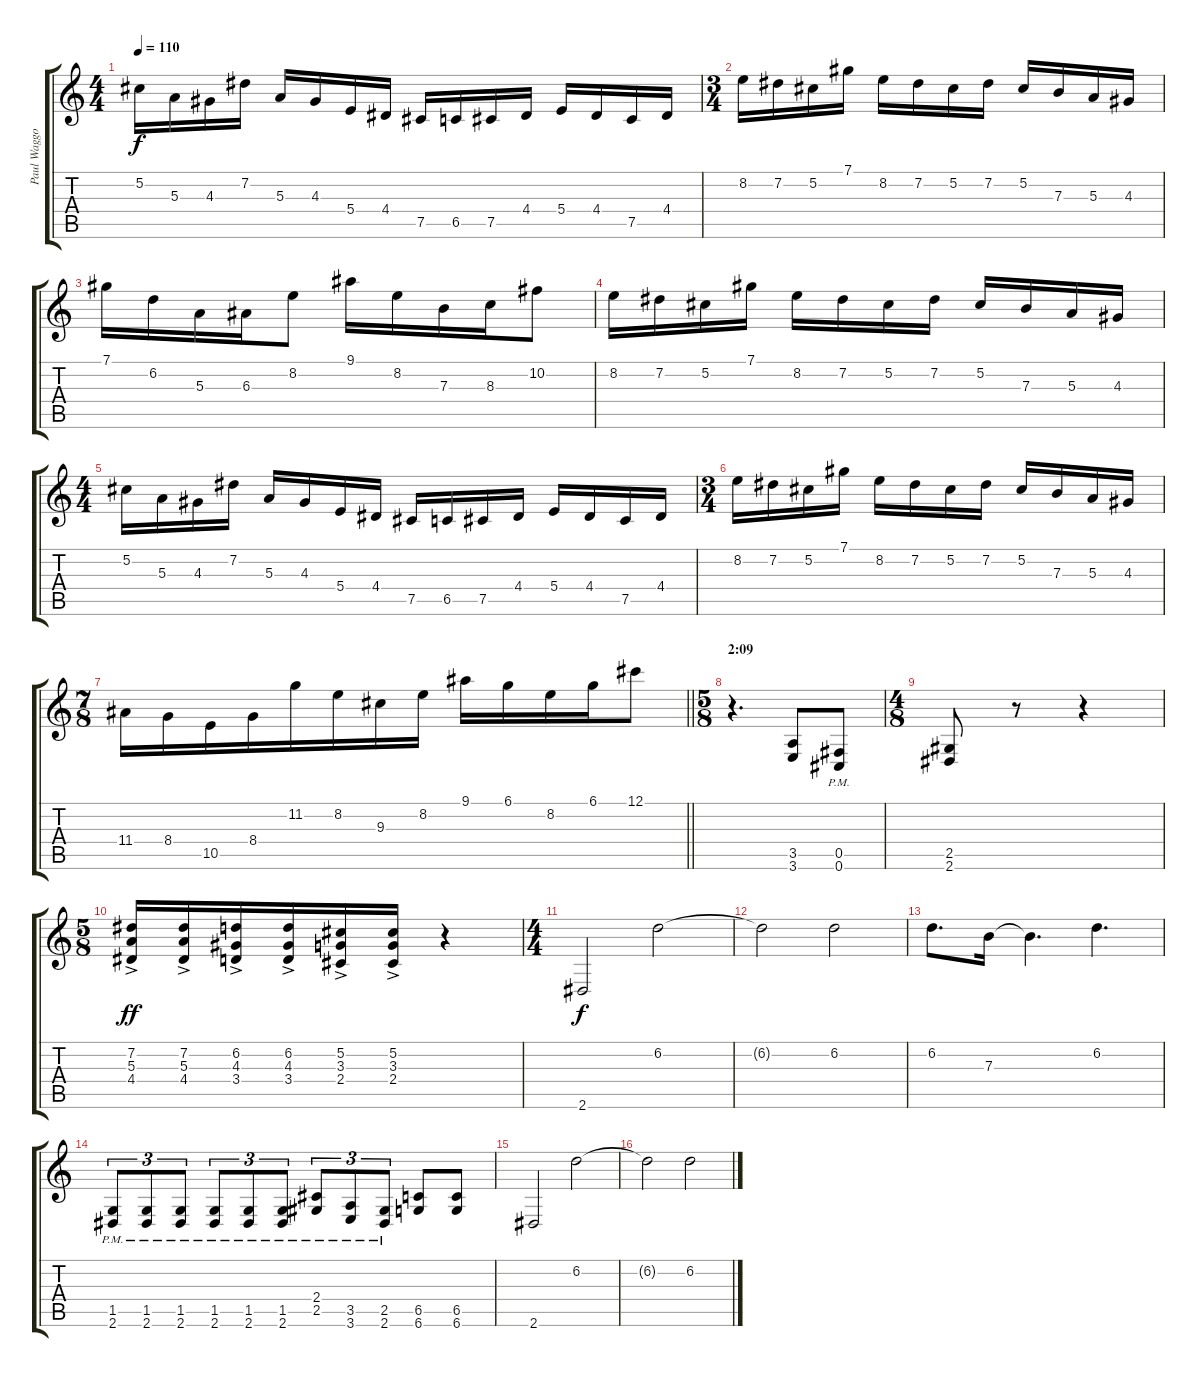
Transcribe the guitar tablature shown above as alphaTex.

\track ("Paul Waggoner" "Paul Waggo") {instrument distortionguitar}
\staff {score tabs}
\tuning (Db4 Ab3 E3 B2 Gb2 Db2) {hide}
\ts (4 4)
\tempo 110
\clef g2
\ks c
5.2.16{dy f} 5.3.16 4.3.16 7.2.16 5.3.16 4.3.16 5.4.16 4.4.16 7.5.16 6.5.16 7.5.16 4.4.16 5.4.16 4.4.16 7.5.16 4.4.16 |
\ts (3 4)
8.2.16 7.2.16 5.2.16 7.1.16 8.2.16 7.2.16 5.2.16 7.2.16 5.2.16 7.3.16 5.3.16 4.3.16 |
7.1.16 6.2.16 5.3.16 6.3.16{beam merge} 8.2.8{beam split} 9.1.16 8.2.16{beam merge} 7.3.16 8.3.16 10.2.8 |
8.2.16 7.2.16 5.2.16 7.1.16 8.2.16 7.2.16 5.2.16 7.2.16 5.2.16 7.3.16 5.3.16 4.3.16 |
\ts (4 4)
5.2.16 5.3.16 4.3.16 7.2.16 5.3.16 4.3.16 5.4.16 4.4.16 7.5.16 6.5.16 7.5.16 4.4.16 5.4.16 4.4.16 7.5.16 4.4.16 |
\ts (3 4)
8.2.16 7.2.16 5.2.16 7.1.16 8.2.16 7.2.16 5.2.16 7.2.16 5.2.16 7.3.16 5.3.16 4.3.16 |
\ts (7 8)
\barLineRight lightlight
11.4.16 8.4.16{beam merge} 10.5.16 8.4.16 11.2.16 8.2.16{beam merge} 9.3.16 8.2.16 9.1.16 6.1.16{beam merge} 8.2.16 6.1.16 12.1.8 |
\ts (5 8)
\section ("" "2:09")
r.4{d} (3.5 3.6).8 (0.5{pm} 0.6{pm}).8 |
\ts (4 8)
(2.5 2.6).8 r.8 r.4 |
\ts (5 8)
(7.2{ac} 5.3{ac} 4.4{ac}).16{dy ff} (7.2{ac} 5.3{ac} 4.4{ac}).16{beam merge} (6.2{ac} 4.3{ac} 3.4{ac}).16 (6.2{ac} 4.3{ac} 3.4{ac}).16{beam merge} (5.2{ac} 3.3{ac} 2.4{ac}).16 (5.2{ac} 3.3{ac} 2.4).16 r.4 |
\ts (4 4)
2.6.2{dy f balance 5} 6.2.2 |
6.2{t}.2 6.2.2 |
6.2.8{d} 7.3.16 7.3{t}.4{d} 6.2.4{d} |
(1.5{pm} 2.6{pm}).8{tu (3 2)} (1.5{pm} 2.6{pm}).8{tu (3 2)} (1.5{pm} 2.6{pm}).8{tu (3 2)} (1.5{pm} 2.6{pm}).8{tu (3 2)} (1.5{pm} 2.6{pm}).8{tu (3 2)} (1.5{pm} 2.6{pm}).8{tu (3 2)} (2.4{pm} 2.5{pm}).8{tu (3 2)} (3.5{pm} 3.6{pm}).8{tu (3 2)} (2.5{pm} 2.6{pm}).8{tu (3 2)} (6.5 6.6).8 (6.5 6.6).8 |
2.6.2 6.2.2 |
6.2{t}.2 6.2.2
